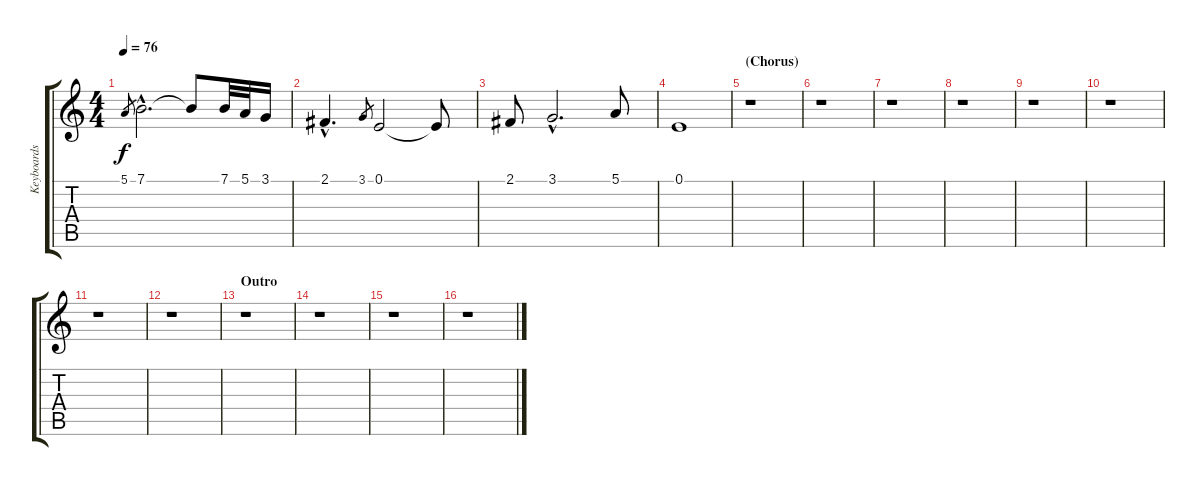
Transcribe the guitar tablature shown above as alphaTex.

\track ("Keyboards 2" "Keyboards ") {instrument frenchhorn}
\staff {score tabs}
\tuning (E4 B3 G3 D3 A2 E2) {hide}
\ts (4 4)
\tempo 76
\clef g2
\ks c
5.1.8{gr dy f} 7.1{hac}.2{d} 7.1{t}.8 7.1.32 5.1.32 3.1.16 |
2.1{hac}.4{d} 3.1.8{gr} 0.1.2 0.1{t}.8 |
2.1.8 3.1{hac}.2{d} 5.1.8 |
0.1.1 |
\section ("" "(Chorus)")
r.1 |
r.1 |
r.1 |
r.1 |
r.1 |
r.1 |
r.1 |
r.1 |
\section ("" "Outro")
r.1 |
r.1 |
r.1 |
r.1
